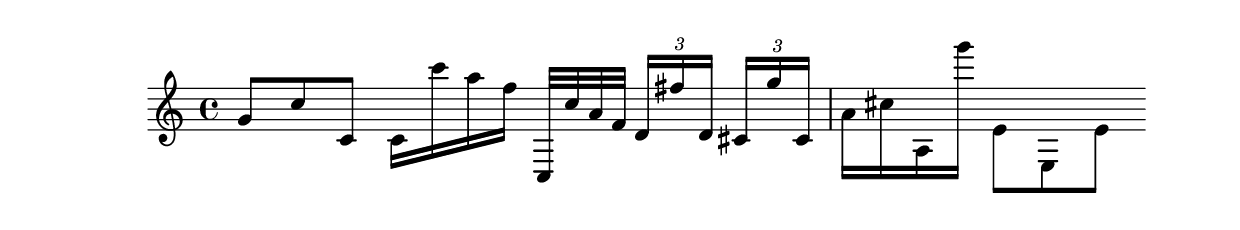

\version "1.9.4"
\header{
texidoc="
Beams should behave reasonably well, even under extreme circumstances.
Stems may be short, but noteheads should never touch the beam.  Note that
under normal circumstances, these beams would get knees here
Beam.auto-knee-gap was set to false.
"
}

extreme = \notes\relative c'' {
  \stemBoth
   g8[ c c,]
   c16[ c'' a f]
  \stemUp 
   c,,32[ c'' a f]

  %%%%%%%
  \stemBoth
  \times 2/3{ d16[ fis' d,]} \times 2/3{ cis[ g'' cis,,]}
  a'16 cis a, g''' % Used to give a nice beam directed upwards.
  \stemBoth

  \transpose c c {
	  \stemDown  e'8[ e e']
      }
}

\score {
  {
    % If we want to test extreme beams,
    % we should not have them auto-kneed
    \property Voice.Beam \override #'auto-knee-gap = ##f
    \extreme


    %% what does this test? --hwn
%{
    \property Voice.Beam \override #'slope-limit = #1000
    \extreme
    %}
  }
  \paper{
%    raggedright = ##t
    raggedright = ##t
  }
}
